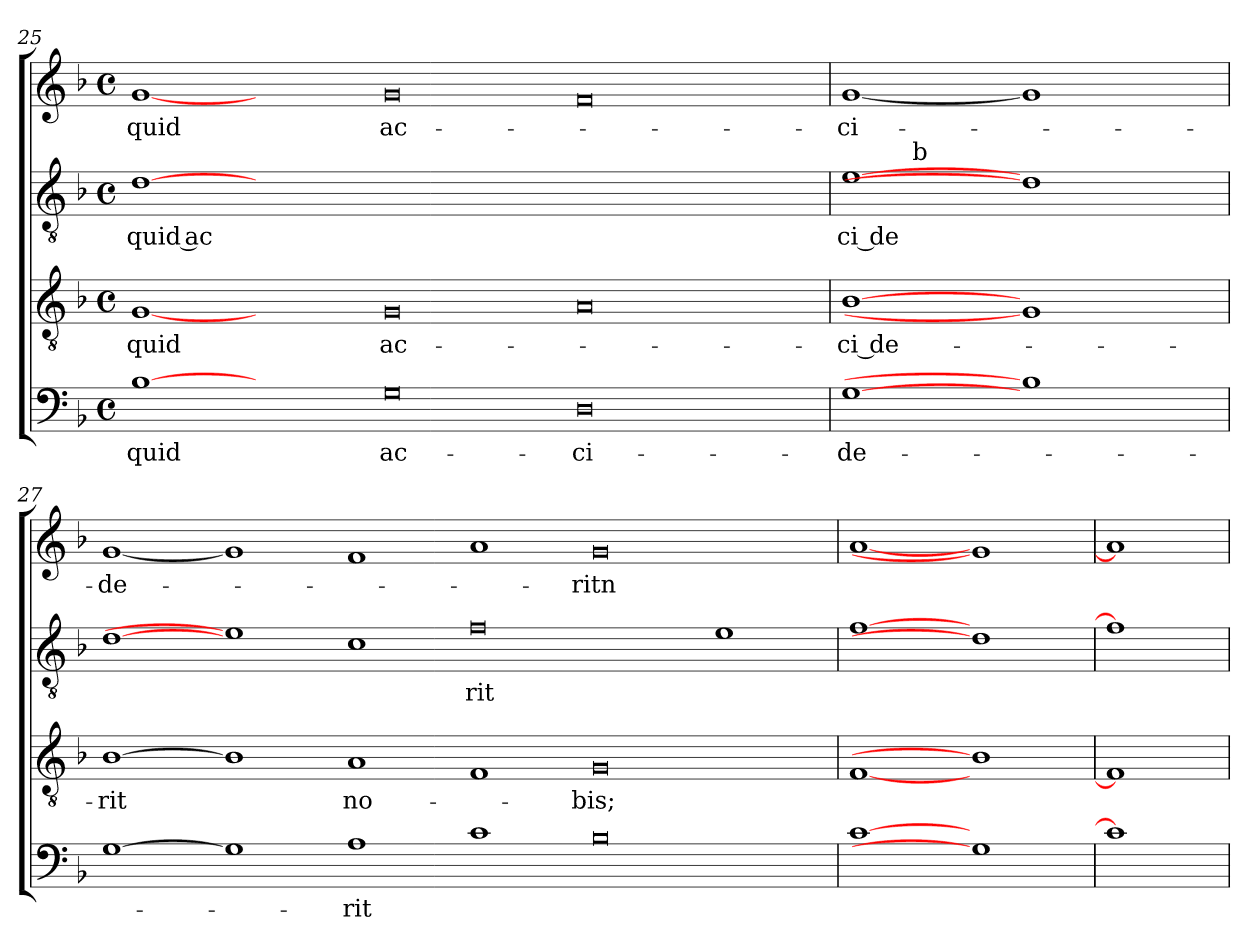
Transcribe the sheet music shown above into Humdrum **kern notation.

**kern	**text	**kern	**text	**kern	**text	**kern	**text
*part4	*part4	*part3	*part3	*part2	*part2	*part1	*part1
*staff4	*staff4	*staff3	*staff3	*staff2	*staff2	*staff1	*staff1
!!LO:PB:g=z
*clefF4	*	*clefGv2	*	*clefGv2	*	*clefG2	*
*k[b-]	*	*k[b-]	*	*k[b-]	*	*k[b-]	*
*F:	*	*F:	*	*F:	*	*F:	*
*M4/4	*	*M4/4	*	*M4/4	*	*M4/4	*
*met(c)	*	*met(c)	*	*met(c)	*	*met(c)	*
=25	=25	=25	=25	=25	=25	=25	=25
!	!LO:LY:b	!	!LO:LY:b	!	!LO:LY:b	!	!LO:LY:b
[1B-	quid	[1G	quid	[1d	-quid ac	[1g	quid
1ryy	.	1ryy	.	00ryy	.	1ryy	.
!	!LO:LY:b	!	!LO:LY:b	!	!	!	!LO:LY:b
0G	ac-	0G	ac-	.	.	0g	ac-
!	!LO:LY:b	!	!	!	!	!	!
0D	-ci-	0A	.	.	.	0f	.
.	.	.	.	1ryy	.	.	.
=26	=26	=26	=26	=26	=26	=26	=26
!	!LO:LY:b	!	!LO:LY:b	!	!LO:LY:b	!	!LO:LY:b
*	*	*	*	*^	*	*	*
[1G	-de-	[1B-	-ci de-	[1e	8ryy	ci de	[1g	-ci-
.	.	.	.	.	16ryy	.	.	.
.	.	.	.	.	64ryy	.	.	.
!	!	!	!	!	!LO:TX:a:t=b	!	!	!
.	.	.	.	.	1ryy	.	.	.
1B-]	.	1G]	.	1d]	.	.	1g]	.
.	.	.	.	.	2ryy	.	.	.
.	.	.	.	.	4ryy	.	.	.
.	.	.	.	.	32.ryy	.	.	.
=27	=27	=27	=27	=27	=27	=27	=27	=27
!	!	!	!LO:LY:b	!	!	!	!	!LO:LY:b
*	*	*	*	*v	*v	*	*	*
[1G	.	[1B-	-rit	[1d	.	[1g	-de-
1G]	.	1B-]	.	1e]	.	1g]	.
!	!LO:LY:b	!	!LO:LY:b	!	!	!	!
1A	-rit	1A	no-	1c	.	1f	.
!	!	!	!	!	!LO:LY:b	!	!
1c	.	1F	.	0f	rit	1a	.
!	!	!	!LO:LY:b	!	!	!	!LO:LY:b
0B-	.	0G	-bis;	.	.	0g	-ritn
.	.	.	.	1e	.	.	.
=28	=28	=28	=28	=28	=28	=28	=28
[1c	.	[1F	.	[1f	.	[1a	.
1G]	.	1B-]	.	1d]	.	1g]	.
=29	=29	=29	=29	=29	=29	=29	=29
1c]	.	1F]	.	1f]	.	1a]	.
=	=	=	=	=	=	=	=
*-	*-	*-	*-	*-	*-	*-	*-
